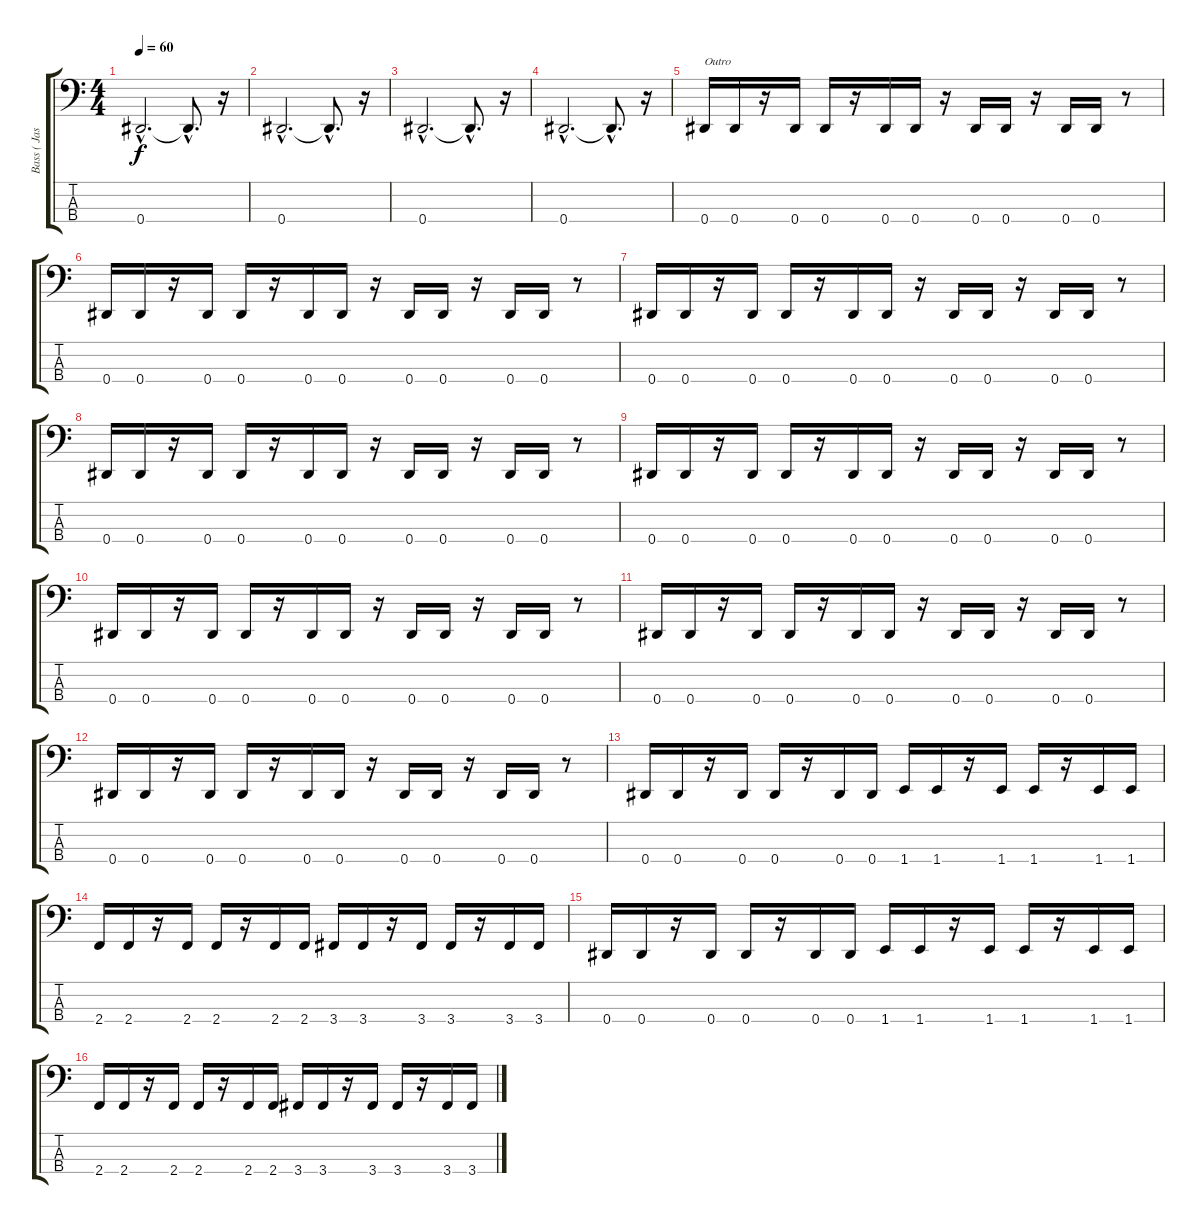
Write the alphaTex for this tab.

\track ("Bass ( Jason )" "Bass ( Jas") {instrument electricbassfinger}
\staff {score tabs}
\tuning (Gb2 Db2 Ab1 Eb1) {hide}
\ts (4 4)
\tempo 60
\clef f4
\ks c
0.4{hac}.2{d dy f} 0.4{hac t}.8{d} r.16 |
0.4{hac}.2{d} 0.4{hac t}.8{d} r.16 |
0.4{hac}.2{d} 0.4{hac t}.8{d} r.16 |
0.4{hac}.2{d} 0.4{hac t}.8{d} r.16 |
0.4.16{txt "Outro"} 0.4.16 r.16 0.4.16 0.4.16 r.16 0.4.16 0.4.16 r.16 0.4.16 0.4.16 r.16 0.4.16 0.4.16 r.8 |
0.4.16 0.4.16 r.16 0.4.16 0.4.16 r.16 0.4.16 0.4.16 r.16 0.4.16 0.4.16 r.16 0.4.16 0.4.16 r.8 |
0.4.16 0.4.16 r.16 0.4.16 0.4.16 r.16 0.4.16 0.4.16 r.16 0.4.16 0.4.16 r.16 0.4.16 0.4.16 r.8 |
0.4.16 0.4.16 r.16 0.4.16 0.4.16 r.16 0.4.16 0.4.16 r.16 0.4.16 0.4.16 r.16 0.4.16 0.4.16 r.8 |
0.4.16 0.4.16 r.16 0.4.16 0.4.16 r.16 0.4.16 0.4.16 r.16 0.4.16 0.4.16 r.16 0.4.16 0.4.16 r.8 |
0.4.16 0.4.16 r.16 0.4.16 0.4.16 r.16 0.4.16 0.4.16 r.16 0.4.16 0.4.16 r.16 0.4.16 0.4.16 r.8 |
0.4.16 0.4.16 r.16 0.4.16 0.4.16 r.16 0.4.16 0.4.16 r.16 0.4.16 0.4.16 r.16 0.4.16 0.4.16 r.8 |
0.4.16 0.4.16 r.16 0.4.16 0.4.16 r.16 0.4.16 0.4.16 r.16 0.4.16 0.4.16 r.16 0.4.16 0.4.16 r.8 |
0.4.16 0.4.16 r.16 0.4.16 0.4.16 r.16 0.4.16 0.4.16 1.4.16 1.4.16 r.16 1.4.16 1.4.16 r.16 1.4.16 1.4.16 |
2.4.16 2.4.16 r.16 2.4.16 2.4.16 r.16 2.4.16 2.4.16 3.4.16 3.4.16 r.16 3.4.16 3.4.16 r.16 3.4.16 3.4.16 |
0.4.16 0.4.16 r.16 0.4.16 0.4.16 r.16 0.4.16 0.4.16 1.4.16 1.4.16 r.16 1.4.16 1.4.16 r.16 1.4.16 1.4.16 |
2.4.16 2.4.16 r.16 2.4.16 2.4.16 r.16 2.4.16 2.4.16 3.4.16 3.4.16 r.16 3.4.16 3.4.16 r.16 3.4.16 3.4.16
